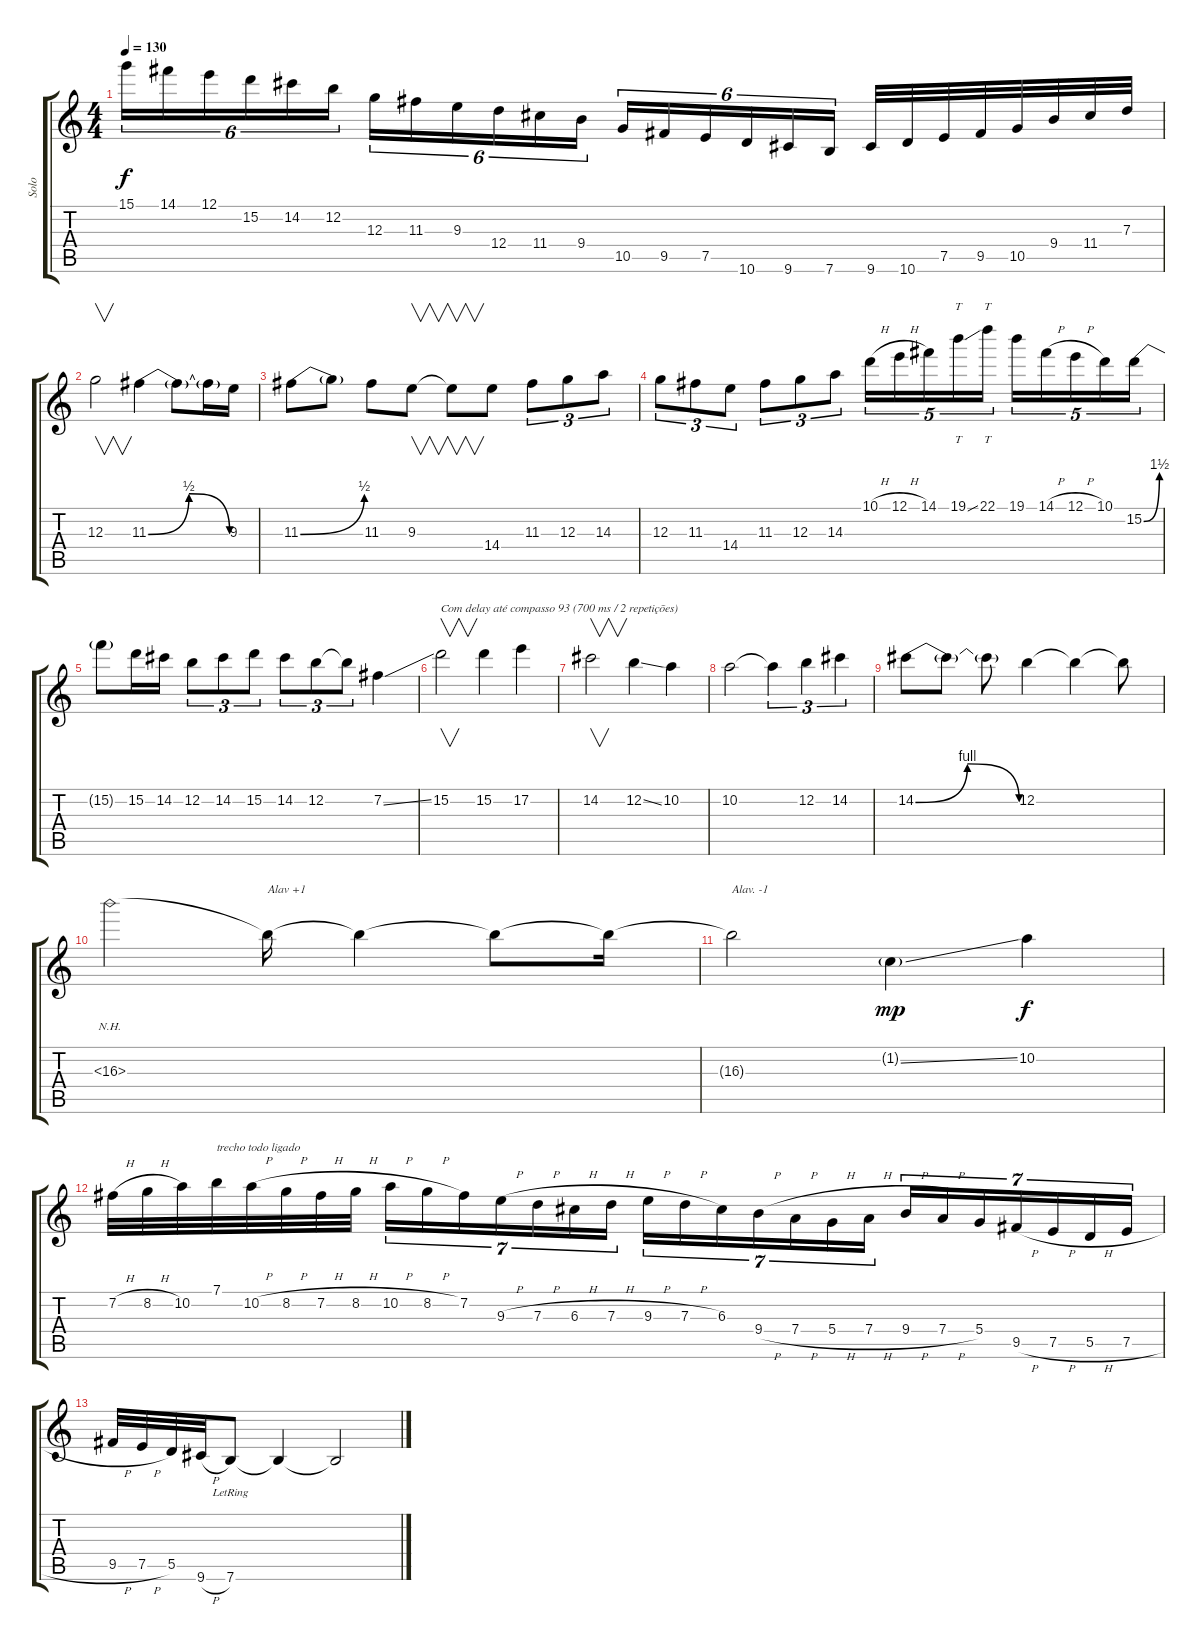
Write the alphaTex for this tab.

\track ("Solo" "Solo") {instrument distortionguitar}
\staff {score tabs}
\tuning (E4 B3 G3 D3 A2 E2) {hide}
\ts (4 4)
\tempo 130
\clef g2
\ks c
15.1.16{tu (6 4) dy f} 14.1.16{tu (6 4)} 12.1.16{tu (6 4)} 15.2.16{tu (6 4)} 14.2.16{tu (6 4)} 12.2.16{tu (6 4)} 12.3.16{tu (6 4)} 11.3.16{tu (6 4)} 9.3.16{tu (6 4)} 12.4.16{tu (6 4)} 11.4.16{tu (6 4)} 9.4.16{tu (6 4)} 10.5.16{tu (6 4)} 9.5.16{tu (6 4)} 7.5.16{tu (6 4)} 10.6.16{tu (6 4)} 9.6.16{tu (6 4)} 7.6.16{tu (6 4)} 9.6.32 10.6.32 7.5.32 9.5.32 10.5.32 9.4.32 11.4.32 7.3.32 |
12.3.2{v} 11.3{be (bendrelease 0 0 30 2 30 2 60 0)}.4 11.3{t}.8 11.3{t}.16 9.3.16 |
11.3{be (bend 0 0 60 2)}.8 11.3{t}.8 11.3.8 9.3.8{v} 9.3{t}.8{v} 14.4.8 11.3.8{tu (3 2)} 12.3.8{tu (3 2)} 14.3.8{tu (3 2)} |
12.3.8{tu (3 2)} 11.3.8{tu (3 2)} 14.4.8{tu (3 2)} 11.3.8{tu (3 2)} 12.3.8{tu (3 2)} 14.3.8{tu (3 2)} 10.1{h}.16{tu (5 4)} 12.1{h}.16{tu (5 4)} 14.1.16{tu (5 4)} 19.1{ss}.16{tt tu (5 4)} 22.1.16{tt tu (5 4)} 19.1.16{tu (5 4)} 14.1{h}.16{tu (5 4)} 12.1{h}.16{tu (5 4)} 10.1.16{tu (5 4)} 15.2{be (bend 0 0 60 6)}.16{tu (5 4)} |
15.2{t}.8 15.2.16 14.2.16 12.2.8{tu (3 2)} 14.2.8{tu (3 2)} 15.2.8{tu (3 2)} 14.2.8{tu (3 2)} 12.2.8{tu (3 2)} 12.2{t}.8{tu (3 2)} 7.2{ss}.4 |
15.2.2{v txt "Com delay até compasso 93 (700 ms / 2 repetições)"} 15.2.4 17.2.4 |
14.2.2{v} 12.2{ss}.4 10.2.4 |
10.2.2 10.2{t}.4{tu (3 2)} 12.2.4{tu (3 2)} 14.2.4{tu (3 2)} |
14.2{be (bendrelease 0 0 30 4 30 4 60 0)}.8 14.2{t}.8 14.2{t}.8 12.2.4 12.2{t}.4 12.2{t}.8 |
16.3{nh}.2 16.3{t}.16{txt "Alav +1"} 16.3{t}.4 16.3{t}.8 16.3{t}.16 |
16.3{t}.2{txt "Alav. -1"} 1.2{ss g}.4{dy mp} 10.2.4{dy f} |
7.2{h}.32 8.2{h}.32 10.2.32 7.1.32{txt "trecho todo ligado"} 10.2{h}.32 8.2{h}.32 7.2{h}.32 8.2{h}.32 10.2{h}.16{tu (7 4)} 8.2{h}.16{tu (7 4)} 7.2.16{tu (7 4)} 9.3{h}.16{tu (7 4)} 7.3{h}.16{tu (7 4)} 6.3{h}.16{tu (7 4)} 7.3{h}.16{tu (7 4)} 9.3{h}.16{tu (7 4)} 7.3{h}.16{tu (7 4)} 6.3.16{tu (7 4)} 9.4{h}.16{tu (7 4)} 7.4{h}.16{tu (7 4)} 5.4{h}.16{tu (7 4)} 7.4{h}.16{tu (7 4)} 9.4{h}.16{tu (7 4)} 7.4{h}.16{tu (7 4)} 5.4.16{tu (7 4)} 9.5{h}.16{tu (7 4)} 7.5{h}.16{tu (7 4)} 5.5{h}.16{tu (7 4)} 7.5{h}.16{tu (7 4)} |
9.5{h}.32 7.5{h}.32 5.5.32 9.6{h}.32 7.6{lr}.8 7.6{t}.4 7.6{t}.2
